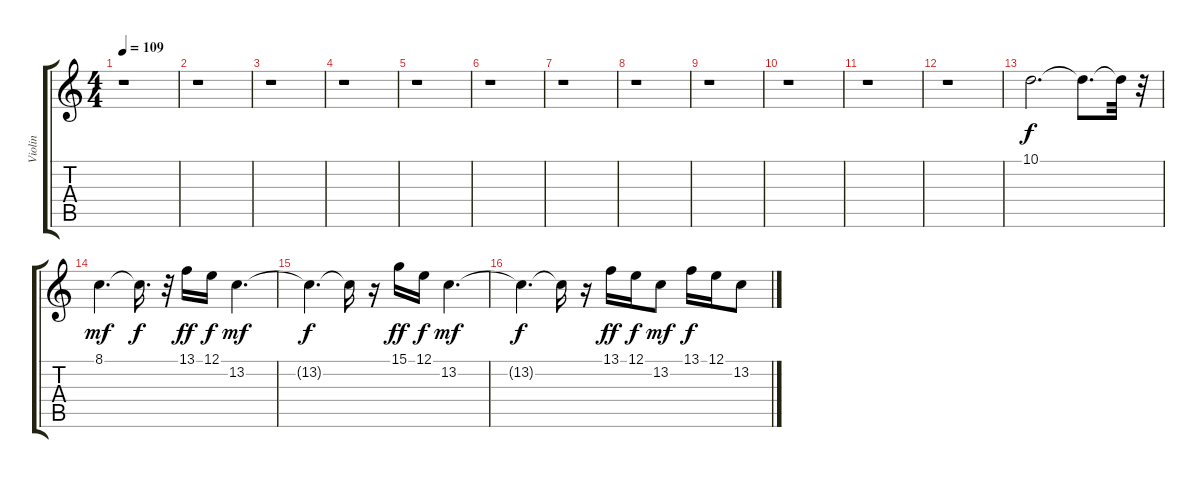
\track ("Violin" "Violin") {instrument violin}
\staff {score tabs}
\tuning (E4 B3 G3 D3 A2 E2) {hide}
\ts (4 4)
\tempo 109
\clef g2
\ks c
r.1{dy f} |
r.1 |
r.1 |
r.1 |
r.1 |
r.1 |
r.1 |
r.1 |
r.1 |
r.1 |
r.1 |
r.1 |
10.1.2{d} 10.1{t}.8{d} 10.1{t}.32 r.32 |
8.1.4{d dy mf} 8.1{t}.16{d dy f} r.32 13.1.16{dy ff} 12.1.16{dy f} 13.2.4{d dy mf} |
13.2{t}.4{d dy f} 13.2{t}.16 r.16 15.1.16{dy ff} 12.1.16{dy f} 13.2.4{d dy mf} |
13.2{t}.4{d dy f} 13.2{t}.16 r.16 13.1.16{dy ff} 12.1.16{dy f} 13.2.8{dy mf} 13.1.16{dy f} 12.1.16 13.2.8
